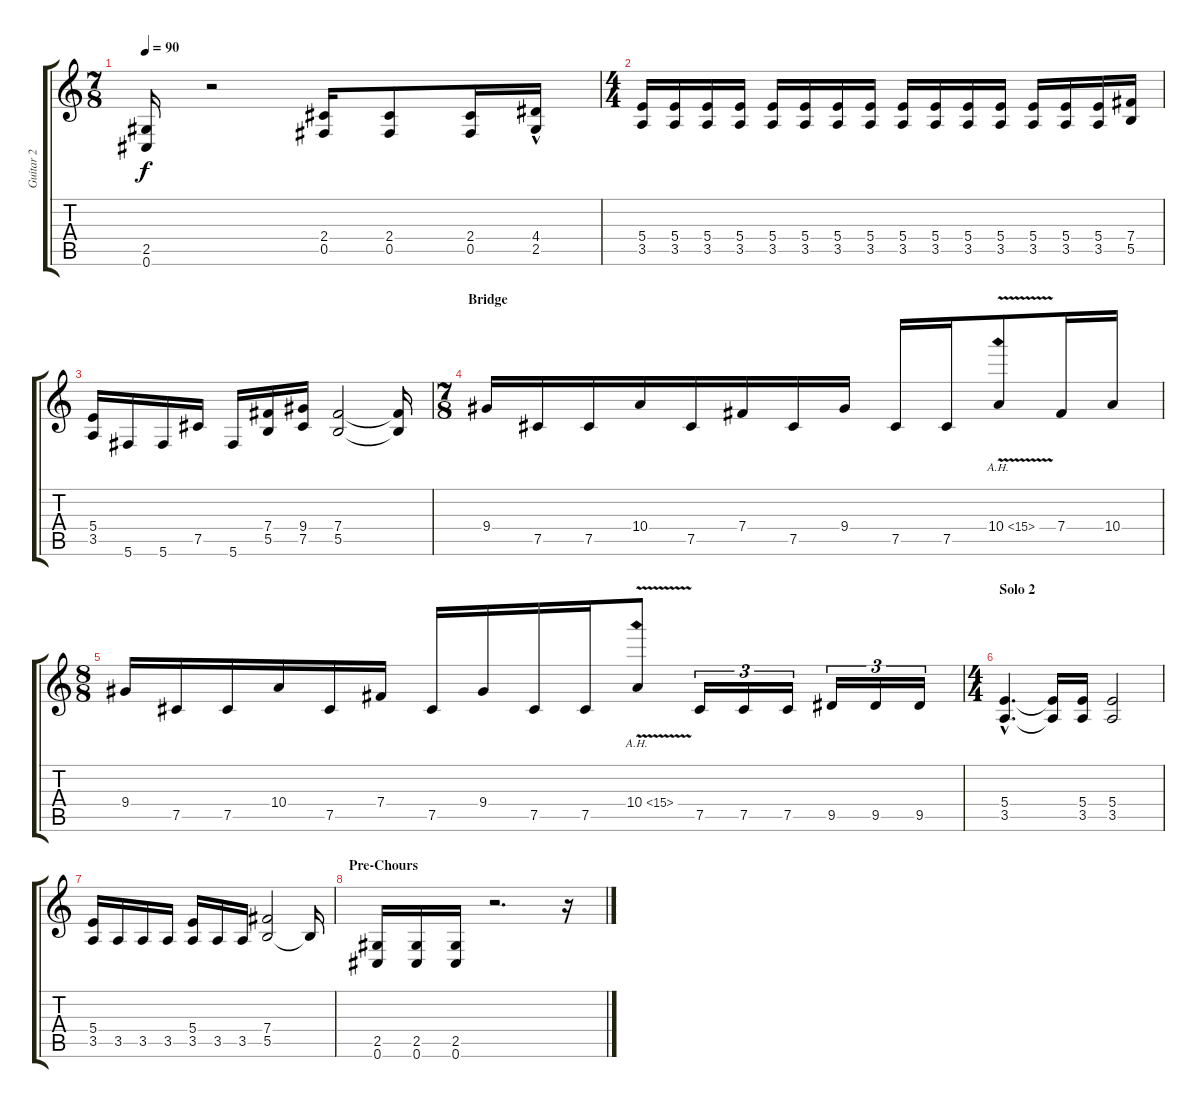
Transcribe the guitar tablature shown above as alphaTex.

\track ("Guitar 2" "Guitar 2") {instrument distortionguitar}
\staff {score tabs}
\tuning (Db4 Ab3 E3 B2 Gb2 Db2) {hide}
\ts (7 8)
\tempo 90
\clef g2
\ks c
(2.5 0.6).16{dy f} r.2 (2.4 0.5).16 (2.4 0.5).8 (2.4 0.5).16 (4.4 2.5{hac}).16 |
\ts (4 4)
(5.4 3.5).16 (5.4 3.5).16 (5.4 3.5).16 (5.4 3.5).16 (5.4 3.5).16 (5.4 3.5).16 (5.4 3.5).16 (5.4 3.5).16 (5.4 3.5).16 (5.4 3.5).16 (5.4 3.5).16 (5.4 3.5).16 (5.4 3.5).16 (5.4 3.5).16 (5.4 3.5).16 (7.4 5.5).16 |
(5.4 3.5).16 5.6.16 5.6.16 7.5.16 5.6.16 (7.4 5.5).16 (9.4 7.5).16 (7.4 5.5).2 (7.4{t} 5.5{t}).16 |
\ts (7 8)
\section ("" "Bridge")
9.4.16 7.5.16 7.5.16 10.4.16 7.5.16 7.4.16 7.5.16 9.4.16 7.5.16 7.5.16 10.4{ah 5 v}.8 7.4.16 10.4.16 |
\ts (8 8)
9.4.16 7.5.16 7.5.16 10.4.16 7.5.16 7.4.16 7.5.16 9.4.16 7.5.16 7.5.16 10.4{ah 5 v}.8 7.5.16{tu (3 2)} 7.5.16{tu (3 2)} 7.5.16{tu (3 2)} 9.5.16{tu (3 2)} 9.5.16{tu (3 2)} 9.5.16{tu (3 2)} |
\ts (4 4)
\section ("" "Solo 2")
(5.4{hac} 3.5{hac}).4{d} (5.4{t} 3.5{t}).16 (5.4 3.5).16 (5.4 3.5).2 |
(5.4 3.5).16 3.5.16 3.5.16 3.5.16 (5.4 3.5).16 3.5.16 3.5.16 (7.4 5.5).2 5.5{t}.16 |
\section ("" "Pre-Chours")
(2.5 0.6).16 (2.5 0.6).16 (2.5 0.6).16 r.2{d} r.16
